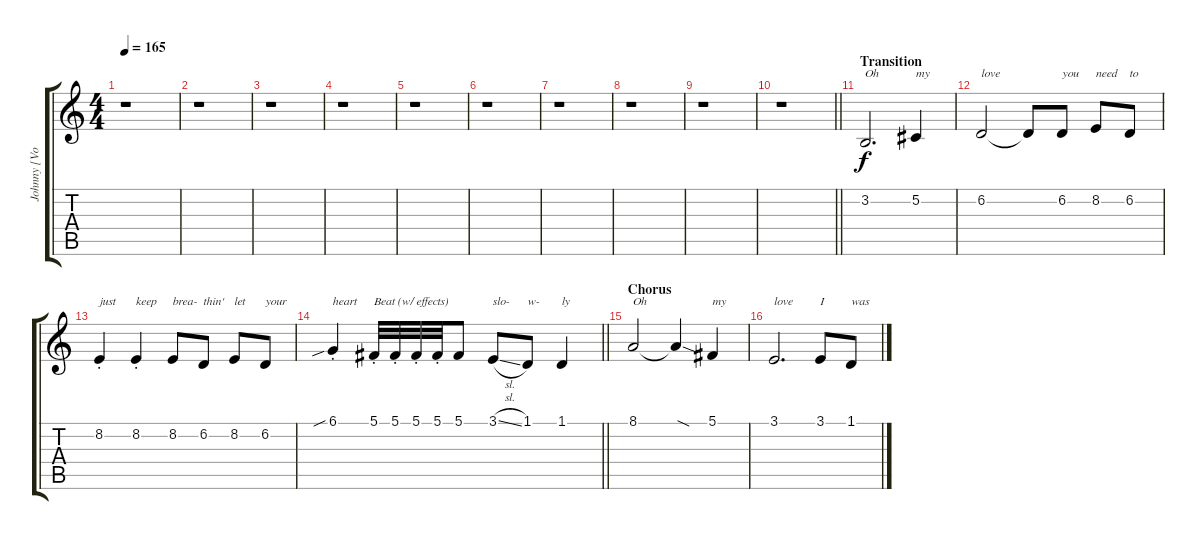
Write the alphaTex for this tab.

\track ("Johnny [Vox]" "Johnny [Vo") {instrument lead2sawtooth}
\staff {score tabs}
\tuning (Db4 Ab3 E3 B2 Gb2 B1) {hide}
\ts (4 4)
\tempo 165
\clef g2
\ks c
r.1{dy f} |
r.1 |
r.1 |
r.1 |
r.1 |
r.1 |
r.1 |
r.1 |
r.1 |
\barLineRight lightlight
r.1 |
\section ("" "Transition")
3.2.2{d txt "Oh"} 5.2.4{txt "my"} |
6.2.2{txt "love"} 6.2{t}.8 6.2.8{txt "you"} 8.2.8{txt "need"} 6.2.8{txt "to"} |
8.2{st}.4{txt "just"} 8.2{st}.4{txt "keep"} 8.2.8{txt "brea-"} 6.2.8{txt "thin'"} 8.2.8{txt "let"} 6.2.8{txt "your"} |
\barLineRight lightlight
6.1{sib st}.4{txt "heart"} 5.1{st}.32{txt "Beat (w/ effects)"} 5.1{st}.32 5.1{st}.32 5.1{st}.32 5.1.8 3.1{sl}.8{txt "slo-"} 1.1.8{txt "w-"} 1.1.4{txt "ly"} |
\section ("" "Chorus")
8.1.2{txt "Oh"} 8.1{sod t}.4 5.1.4{txt "my"} |
3.1.2{d txt "love"} 3.1.8{txt "I"} 1.1.8{txt "was"}
